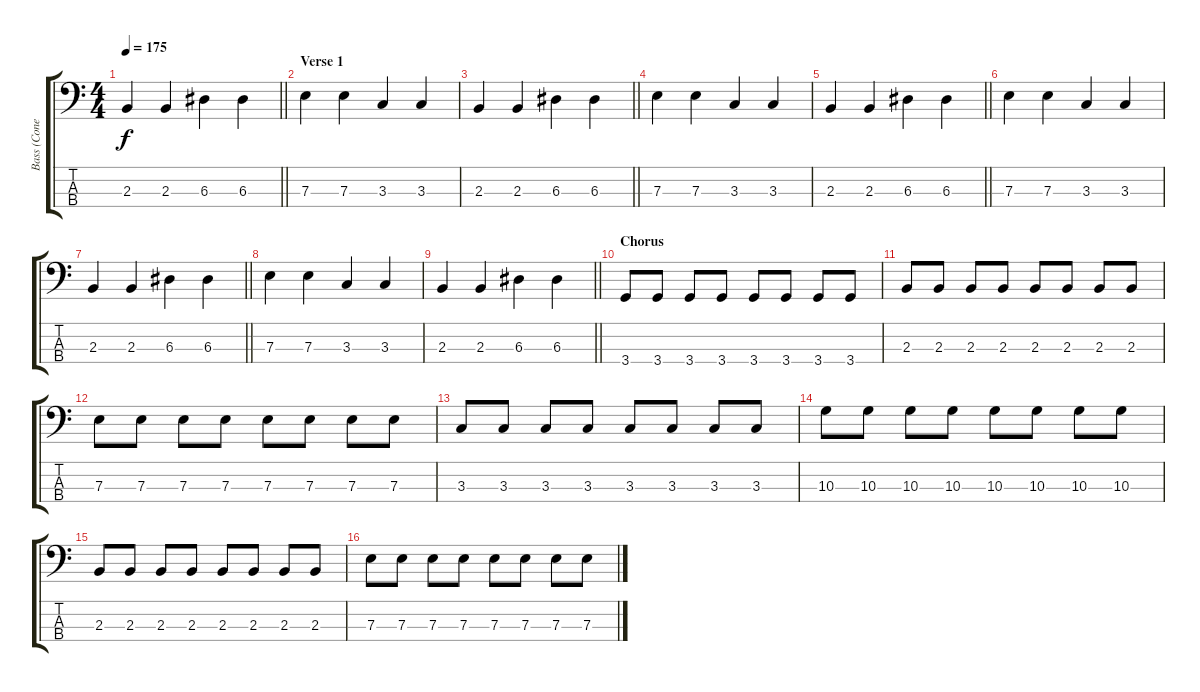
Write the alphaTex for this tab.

\track ("Bass (Cone)" "Bass (Cone") {instrument electricbasspick}
\staff {score tabs}
\tuning (G2 D2 A1 E1) {hide}
\ts (4 4)
\tempo 175
\clef f4
\barLineRight lightlight
\ks c
2.3.4{dy f} 2.3.4 6.3.4 6.3.4 |
\section ("" "Verse 1")
7.3.4 7.3.4 3.3.4 3.3.4 |
\barLineRight lightlight
2.3.4 2.3.4 6.3.4 6.3.4 |
7.3.4 7.3.4 3.3.4 3.3.4 |
\barLineRight lightlight
2.3.4 2.3.4 6.3.4 6.3.4 |
7.3.4 7.3.4 3.3.4 3.3.4 |
\barLineRight lightlight
2.3.4 2.3.4 6.3.4 6.3.4 |
7.3.4 7.3.4 3.3.4 3.3.4 |
\barLineRight lightlight
2.3.4 2.3.4 6.3.4 6.3.4 |
\section ("" "Chorus")
3.4.8 3.4.8 3.4.8 3.4.8 3.4.8 3.4.8 3.4.8 3.4.8 |
2.3.8 2.3.8 2.3.8 2.3.8 2.3.8 2.3.8 2.3.8 2.3.8 |
7.3.8 7.3.8 7.3.8 7.3.8 7.3.8 7.3.8 7.3.8 7.3.8 |
3.3.8 3.3.8 3.3.8 3.3.8 3.3.8 3.3.8 3.3.8 3.3.8 |
10.3.8 10.3.8 10.3.8 10.3.8 10.3.8 10.3.8 10.3.8 10.3.8 |
2.3.8 2.3.8 2.3.8 2.3.8 2.3.8 2.3.8 2.3.8 2.3.8 |
7.3.8 7.3.8 7.3.8 7.3.8 7.3.8 7.3.8 7.3.8 7.3.8
